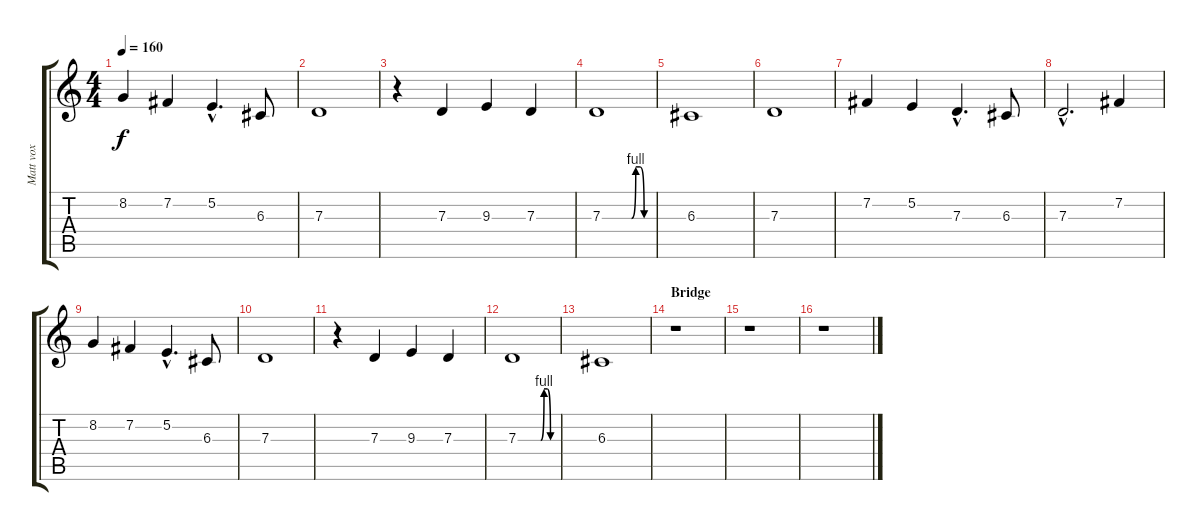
\track ("Matt vox" "Matt vox") {instrument lead2sawtooth}
\staff {score tabs}
\tuning (E4 B3 G3 D3 A2 E2) {hide}
\ts (4 4)
\tempo 160
\clef g2
\ks c
8.2.4{dy f} 7.2.4 5.2{hac}.4{d} 6.3.8 |
7.3.1 |
r.4 7.3.4 9.3.4 7.3.4 |
7.3{be (custom 0 0 15 0 30 0 35 0 40 4 45 4 50 0 55 0 60 0)}.1 |
6.3.1 |
7.3.1 |
7.2.4 5.2.4 7.3{hac}.4{d} 6.3.8 |
7.3{hac}.2{d} 7.2.4 |
8.2.4 7.2.4 5.2{hac}.4{d} 6.3.8 |
7.3.1 |
r.4 7.3.4 9.3.4 7.3.4 |
7.3{be (custom 0 0 15 0 30 0 35 0 40 4 45 4 50 0 55 0 60 0)}.1 |
6.3.1 |
\section ("" "Bridge")
r.1 |
r.1 |
r.1
